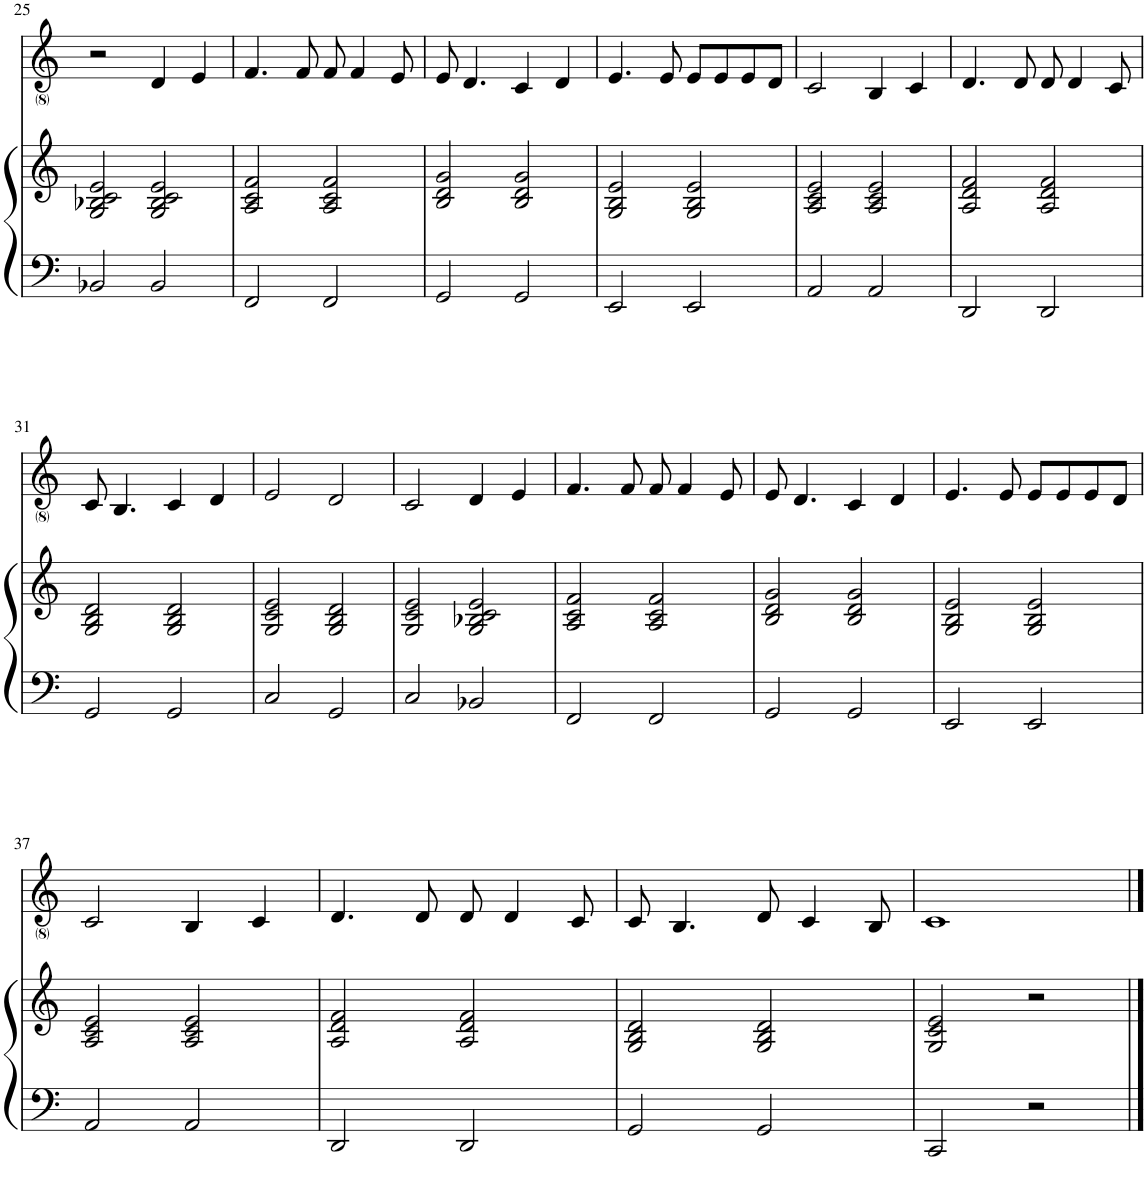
**kern	**kern	**kern
*part2	*part2	*part1
*staff3	*staff2	*staff1
*I"Piano	*	*I"Voice
*I'Pno	*	*
!!LO:PB:g=z
*clefF4	*clefG2	*clefG2
*k[]	*k[]	*k[]
*M4/4	*M4/4	*M4/4
=25	=25	=25
2BB-X/	2G/ 2B-X/ 2c/ 2e/	2r
2BB-/	2G/ 2B-/ 2c/ 2e/	4d/
.	.	4e/
=26	=26	=26
2FF/	2A/ 2c/ 2f/	4.f/
.	.	8f/
2FF/	2A/ 2c/ 2f/	8f/
.	.	4f/
.	.	8e/
=27	=27	=27
2GG/	2B/ 2d/ 2g/	8e/
.	.	4.d/
2GG/	2B/ 2d/ 2g/	4c/
.	.	4d/
=28	=28	=28
2EE/	2G/ 2B/ 2e/	4.e/
.	.	8e/
2EE/	2G/ 2B/ 2e/	8e/L
.	.	8e/
.	.	8e/
.	.	8d/J
=29	=29	=29
2AA/	2A/ 2c/ 2e/	2c/
2AA/	2A/ 2c/ 2e/	4B/
.	.	4c/
=30	=30	=30
2DD/	2A/ 2d/ 2f/	4.d/
.	.	8d/
2DD/	2A/ 2d/ 2f/	8d/
.	.	4d/
.	.	8c/
!!LO:LB:g=z
=31	=31	=31
2GG/	2G/ 2B/ 2d/	8c/
.	.	4.B/
2GG/	2G/ 2B/ 2d/	4c/
.	.	4d/
=32	=32	=32
2C/	2G/ 2c/ 2e/	2e/
2GG/	2G/ 2B/ 2d/	2d/
=33	=33	=33
2C/	2G/ 2c/ 2e/	2c/
2BB-X/	2G/ 2B-X/ 2c/ 2e/	4d/
.	.	4e/
=34	=34	=34
2FF/	2A/ 2c/ 2f/	4.f/
.	.	8f/
2FF/	2A/ 2c/ 2f/	8f/
.	.	4f/
.	.	8e/
=35	=35	=35
2GG/	2B/ 2d/ 2g/	8e/
.	.	4.d/
2GG/	2B/ 2d/ 2g/	4c/
.	.	4d/
=36	=36	=36
2EE/	2G/ 2B/ 2e/	4.e/
.	.	8e/
2EE/	2G/ 2B/ 2e/	8e/L
.	.	8e/
.	.	8e/
.	.	8d/J
!!LO:LB:g=z
=37	=37	=37
2AA/	2A/ 2c/ 2e/	2c/
2AA/	2A/ 2c/ 2e/	4B/
.	.	4c/
=38	=38	=38
2DD/	2A/ 2d/ 2f/	4.d/
.	.	8d/
2DD/	2A/ 2d/ 2f/	8d/
.	.	4d/
.	.	8c/
=39	=39	=39
2GG/	2G/ 2B/ 2d/	8c/
.	.	4.B/
2GG/	2G/ 2B/ 2d/	8d/
.	.	4c/
.	.	8B/
=40	=40	=40
2CC/	2G/ 2c/ 2e/	1c
2r	2r	.
==	==	==
*-	*-	*-
